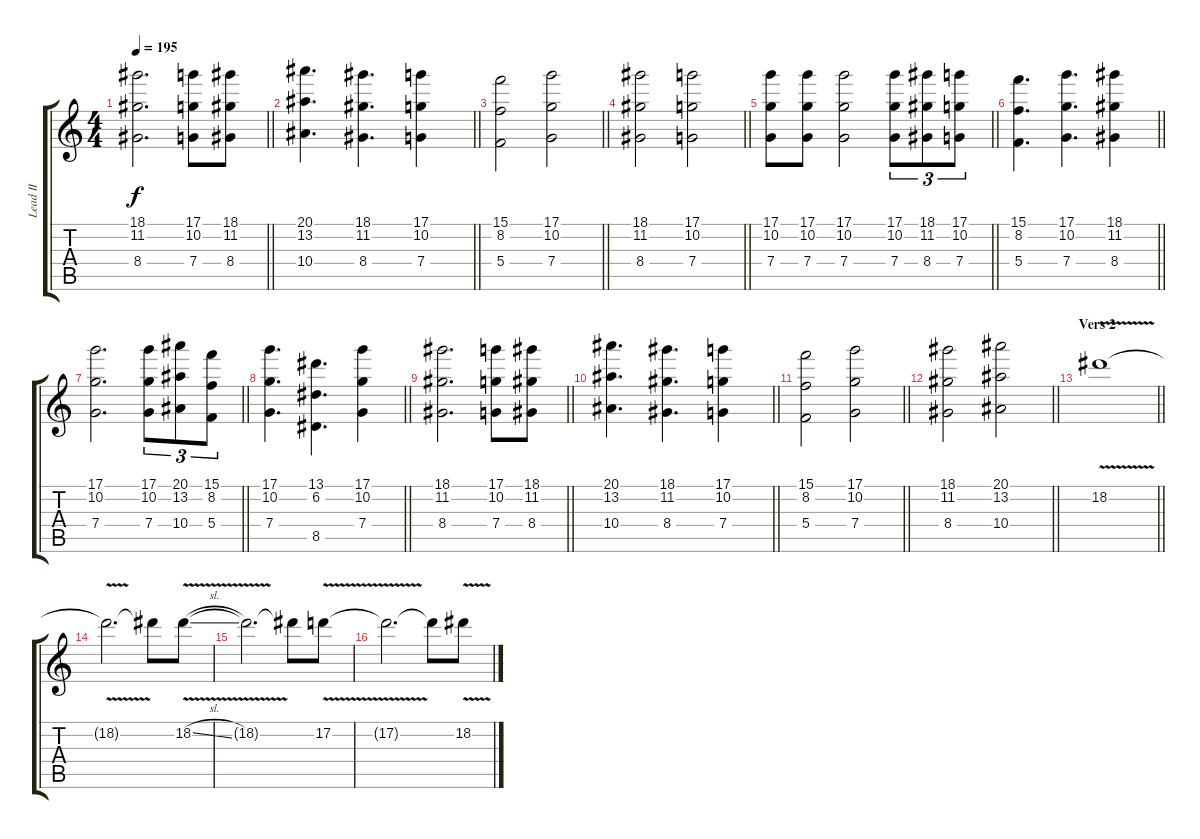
\track ("Lead II" "Lead II") {instrument distortionguitar}
\staff {score tabs}
\tuning (D4 A3 F3 C3 G2 C2) {hide}
\ts (4 4)
\tempo 195
\clef g2
\barLineRight lightlight
\ks c
(18.1 11.2 8.4).2{d dy f} (17.1 10.2 7.4).8 (18.1 11.2 8.4).8 |
\barLineRight lightlight
(20.1 13.2 10.4).4{d} (18.1 11.2 8.4).4{d} (17.1 10.2 7.4).4 |
\barLineRight lightlight
(15.1 8.2 5.4).2 (17.1 10.2 7.4).2 |
\barLineRight lightlight
(18.1 11.2 8.4).2 (17.1 10.2 7.4).2 |
\barLineRight lightlight
(17.1 10.2 7.4).8 (17.1 10.2 7.4).8 (17.1 10.2 7.4).2 (17.1 10.2 7.4).8{tu (3 2)} (18.1 11.2 8.4).8{tu (3 2)} (17.1 10.2 7.4).8{tu (3 2)} |
\barLineRight lightlight
(15.1 8.2 5.4).4{d} (17.1 10.2 7.4).4{d} (18.1 11.2 8.4).4 |
\barLineRight lightlight
(17.1 10.2 7.4).2{d} (17.1 10.2 7.4).8{tu (3 2)} (20.1 13.2 10.4).8{tu (3 2)} (15.1 8.2 5.4).8{tu (3 2)} |
\barLineRight lightlight
(17.1 10.2 7.4).4{d} (13.1 6.2 8.5).4{d} (17.1 10.2 7.4).4 |
\barLineRight lightlight
(18.1 11.2 8.4).2{d} (17.1 10.2 7.4).8 (18.1 11.2 8.4).8 |
\barLineRight lightlight
(20.1 13.2 10.4).4{d} (18.1 11.2 8.4).4{d} (17.1 10.2 7.4).4 |
\barLineRight lightlight
(15.1 8.2 5.4).2 (17.1 10.2 7.4).2 |
\barLineRight lightlight
(18.1 11.2 8.4).2 (20.1 13.2 10.4).2 |
\section ("" "Vers 2")
\barLineRight lightlight
18.2{v}.1{volume 9 balance 9} |
18.2{t}.2{d} 18.2{t}.8 18.2{v sl}.8 |
18.2{t}.2{d} 18.2{t}.8 17.2{v}.8 |
17.2{t}.2{d} 17.2{t}.8 18.2{v}.8
